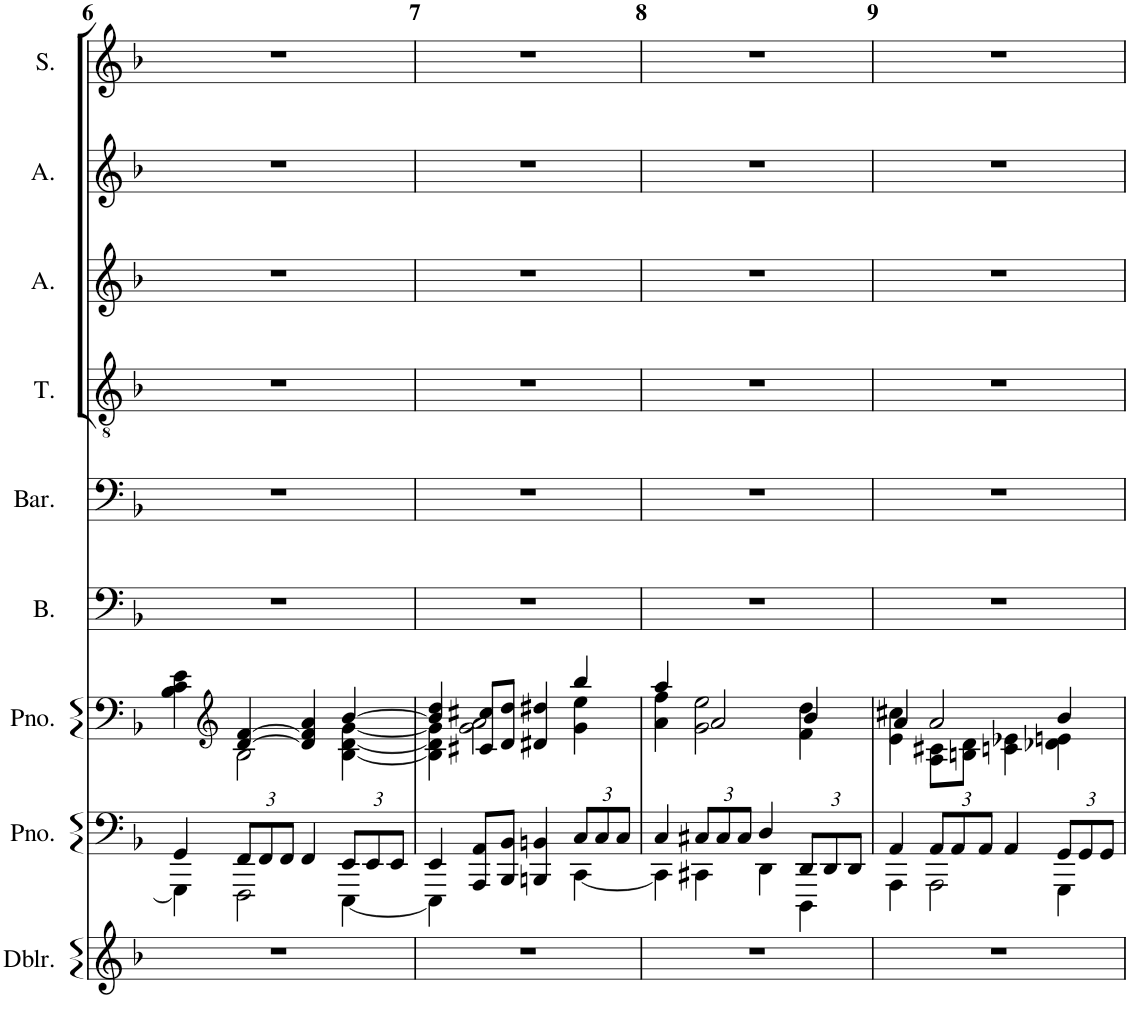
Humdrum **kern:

**kern	**kern	**kern	**kern	**kern	**kern	**kern	**kern	**kern
*part9	*part8	*part7	*part6	*part5	*part4	*part3	*part2	*part1
*staff9	*staff8	*staff7	*staff6	*staff5	*staff4	*staff3	*staff2	*staff1
*I"Doubler	*I"Piano	*I"Piano	*I"Bass	*I"Baritone	*I"Tenor	*I"Alto	*I"Alto	*I"Soprano
*I'Dblr.	*I'Pno.	*I'Pno.	*I'B.	*I'Bar.	*I'T.	*I'A.	*I'A.	*I'S.
!!LO:PB:g=z
*clefG2	*clefF4	*clefF4	*clefF4	*clefF4	*clefGv2	*clefG2	*clefG2	*clefG2
*k[b-]	*k[b-]	*k[b-]	*k[b-]	*k[b-]	*k[b-]	*k[b-]	*k[b-]	*k[b-]
*M4/4	*M4/4	*M4/4	*M4/4	*M4/4	*M4/4	*M4/4	*M4/4	*M4/4
*met(c)	*met(c)	*met(c)	*met(c)	*met(c)	*met(c)	*met(c)	*met(c)	*met(c)
=6	=6	=6	=6	=6	=6	=6	=6	=6
*	*^	*^	*	*	*	*	*	*
1r	4GG/	4GGG\]	4B-\ 4c\ 4e\	4ryy	1r	1r	1r	1r	1r	1r
*	*	*	*clefG2	*	*	*	*	*	*	*
*	*Xbrackettup	*	*	*	*	*	*	*	*	*
.	12FF/L	2FFF\	[4d/ [4f/	2B-\	.	.	.	.	.	.
.	12FF/	.	.	.	.	.	.	.	.	.
.	12FF/J	.	.	.	.	.	.	.	.	.
.	4FF/	.	4d/] 4f/] 4a/	.	.	.	.	.	.	.
.	12EE/L	[4EEE\	[4b-/	[4B-\ [4d\ [4g\	.	.	.	.	.	.
.	12EE/	.	.	.	.	.	.	.	.	.
.	12EE/J	.	.	.	.	.	.	.	.	.
=7	=7	=7	=7	=7	=7	=7	=7	=7	=7	=7
1r	4EE/	4EEE\]	4b-/] 4dd/	4B-\] 4d\] 4g\]	1r	1r	1r	1r	1r	1r
.	8AAA/ 8AA/L	2ryy	8c#X/ 8cc#X/L	2g\ 2a\	.	.	.	.	.	.
.	8BBB-/ 8BB-/J	.	8d/ 8dd/J	.	.	.	.	.	.	.
.	4BBBn/ 4BBn/	.	4d#X/ 4dd#X/	.	.	.	.	.	.	.
.	12C/L	[4CC\	4bb-/	4g\ 4ee\	.	.	.	.	.	.
.	12C/	.	.	.	.	.	.	.	.	.
.	12C/J	.	.	.	.	.	.	.	.	.
=8	=8	=8	=8	=8	=8	=8	=8	=8	=8	=8
1r	4C/	4CC\]	4aa/	4a\ 4ff\	1r	1r	1r	1r	1r	1r
.	12C#X/L	4CC#X\	2a/	2g\ 2ee\	.	.	.	.	.	.
.	12C#/	.	.	.	.	.	.	.	.	.
.	12C#/J	.	.	.	.	.	.	.	.	.
.	4D/	4DD\	.	.	.	.	.	.	.	.
.	12DD/L	4DDD\	4b-/	4f\ 4dd\	.	.	.	.	.	.
.	12DD/	.	.	.	.	.	.	.	.	.
.	12DD/J	.	.	.	.	.	.	.	.	.
=9	=9	=9	=9	=9	=9	=9	=9	=9	=9	=9
1r	4AA/	4AAA\	4a/	4e\ 4cc#X\	1r	1r	1r	1r	1r	1r
.	12AA/L	2AAA\	2a/	8A\ 8c#X\L	.	.	.	.	.	.
.	12AA/	.	.	.	.	.	.	.	.	.
.	.	.	.	8Bn\ 8d\J	.	.	.	.	.	.
.	12AA/J	.	.	.	.	.	.	.	.	.
.	4AA/	.	.	4cn\ 4e-X\	.	.	.	.	.	.
.	12GG/L	4GGG\	4b-/	4d-X\ 4en\	.	.	.	.	.	.
.	12GG/	.	.	.	.	.	.	.	.	.
.	12GG/J	.	.	.	.	.	.	.	.	.
*	*v	*v	*	*	*	*	*	*	*	*
*	*	*v	*v	*	*	*	*	*	*
=	=	=	=	=	=	=	=	=
*-	*-	*-	*-	*-	*-	*-	*-	*-
